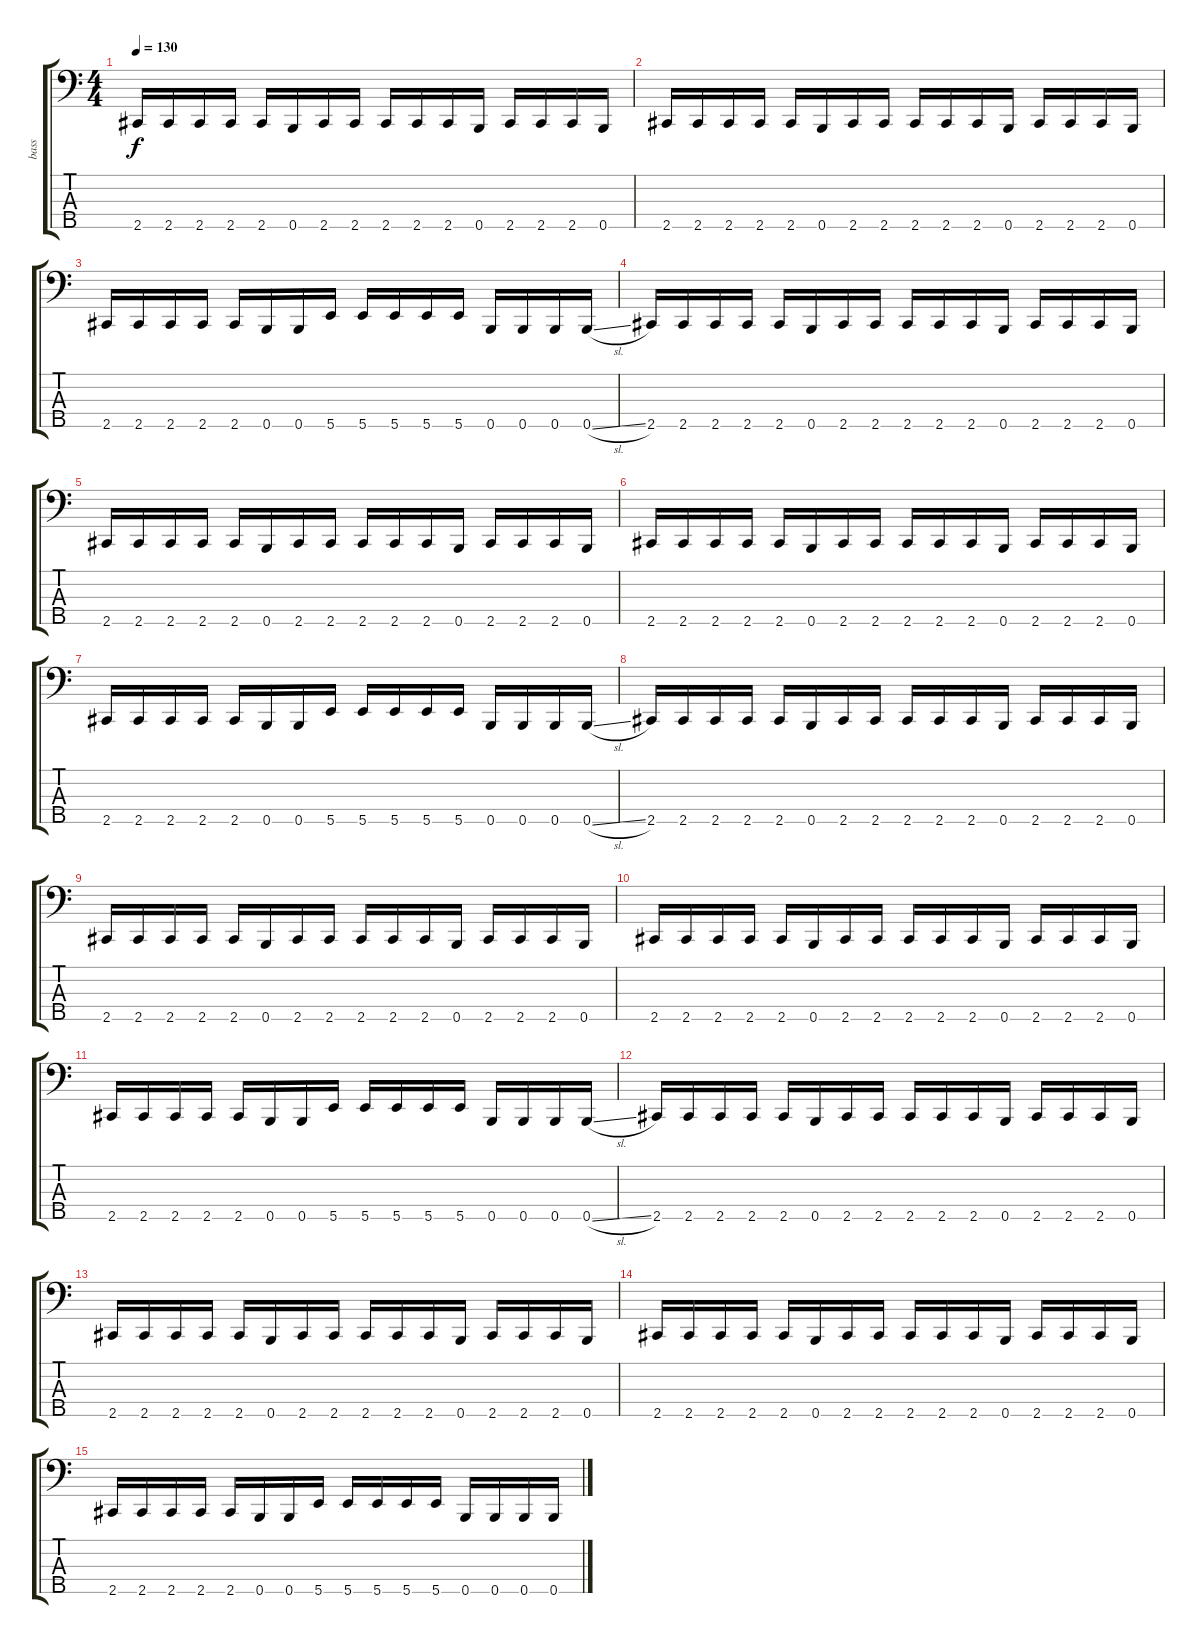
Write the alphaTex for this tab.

\track ("bass" "bass") {instrument electricbassfinger}
\staff {score tabs}
\tuning (G2 D2 A1 E1 B0) {hide}
\ts (4 4)
\tempo 130
\clef f4
\ks c
2.5.16{dy f} 2.5.16 2.5.16 2.5.16 2.5.16 0.5.16 2.5.16 2.5.16 2.5.16 2.5.16 2.5.16 0.5.16 2.5.16 2.5.16 2.5.16 0.5.16 |
2.5.16 2.5.16 2.5.16 2.5.16 2.5.16 0.5.16 2.5.16 2.5.16 2.5.16 2.5.16 2.5.16 0.5.16 2.5.16 2.5.16 2.5.16 0.5.16 |
2.5.16 2.5.16 2.5.16 2.5.16 2.5.16 0.5.16 0.5.16 5.5.16 5.5.16 5.5.16 5.5.16 5.5.16 0.5.16 0.5.16 0.5.16 0.5{sl}.16 |
2.5.16 2.5.16 2.5.16 2.5.16 2.5.16 0.5.16 2.5.16 2.5.16 2.5.16 2.5.16 2.5.16 0.5.16 2.5.16 2.5.16 2.5.16 0.5.16 |
2.5.16 2.5.16 2.5.16 2.5.16 2.5.16 0.5.16 2.5.16 2.5.16 2.5.16 2.5.16 2.5.16 0.5.16 2.5.16 2.5.16 2.5.16 0.5.16 |
2.5.16 2.5.16 2.5.16 2.5.16 2.5.16 0.5.16 2.5.16 2.5.16 2.5.16 2.5.16 2.5.16 0.5.16 2.5.16 2.5.16 2.5.16 0.5.16 |
2.5.16 2.5.16 2.5.16 2.5.16 2.5.16 0.5.16 0.5.16 5.5.16 5.5.16 5.5.16 5.5.16 5.5.16 0.5.16 0.5.16 0.5.16 0.5{sl}.16 |
2.5.16 2.5.16 2.5.16 2.5.16 2.5.16 0.5.16 2.5.16 2.5.16 2.5.16 2.5.16 2.5.16 0.5.16 2.5.16 2.5.16 2.5.16 0.5.16 |
2.5.16 2.5.16 2.5.16 2.5.16 2.5.16 0.5.16 2.5.16 2.5.16 2.5.16 2.5.16 2.5.16 0.5.16 2.5.16 2.5.16 2.5.16 0.5.16 |
2.5.16 2.5.16 2.5.16 2.5.16 2.5.16 0.5.16 2.5.16 2.5.16 2.5.16 2.5.16 2.5.16 0.5.16 2.5.16 2.5.16 2.5.16 0.5.16 |
2.5.16 2.5.16 2.5.16 2.5.16 2.5.16 0.5.16 0.5.16 5.5.16 5.5.16 5.5.16 5.5.16 5.5.16 0.5.16 0.5.16 0.5.16 0.5{sl}.16 |
2.5.16 2.5.16 2.5.16 2.5.16 2.5.16 0.5.16 2.5.16 2.5.16 2.5.16 2.5.16 2.5.16 0.5.16 2.5.16 2.5.16 2.5.16 0.5.16 |
2.5.16{volume 12} 2.5.16 2.5.16 2.5.16 2.5.16 0.5.16 2.5.16 2.5.16 2.5.16 2.5.16 2.5.16 0.5.16 2.5.16 2.5.16 2.5.16 0.5.16 |
2.5.16 2.5.16 2.5.16 2.5.16 2.5.16 0.5.16 2.5.16 2.5.16 2.5.16 2.5.16 2.5.16 0.5.16 2.5.16 2.5.16 2.5.16 0.5.16 |
2.5.16 2.5.16 2.5.16 2.5.16 2.5.16 0.5.16 0.5.16 5.5.16 5.5.16 5.5.16 5.5.16 5.5.16 0.5.16 0.5.16 0.5.16 0.5.16
